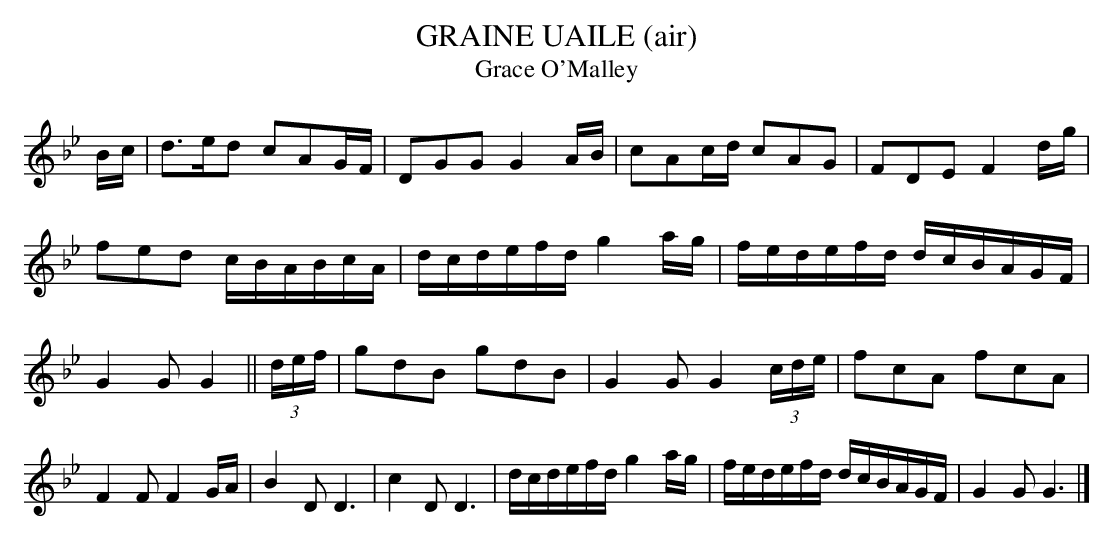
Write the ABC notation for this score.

X:1
T:GRAINE UAILE (air)\
T:Grace O'Malley\
Y:"Slow and with feeling"\
M:6/8\
L:1/8\
K:Gm\
B/c/|d>ed cAG/F/|DGG G2 A/B/|cAc/d/ cAG|FDE F2 d/g/|\
fed c/B/A/B/c/A/|d/c/d/e/f/d/ g2 a/g/|\\
f/e/d/e/f/d/ d/c/B/A/G/F/|G2 G G2||\
(3d/e/f/|gdB gdB|G2 G G2 (3c/d/e/|fcA fcA|\\
F2 F F2 G/A/|\
B2 D D3|c2 D D3|d/c/d/e/f/d/ g2 a/g/|\\
f/e/d/e/f/d/ d/c/B/A/G/F/|G2G G3|]\
\
\
\
